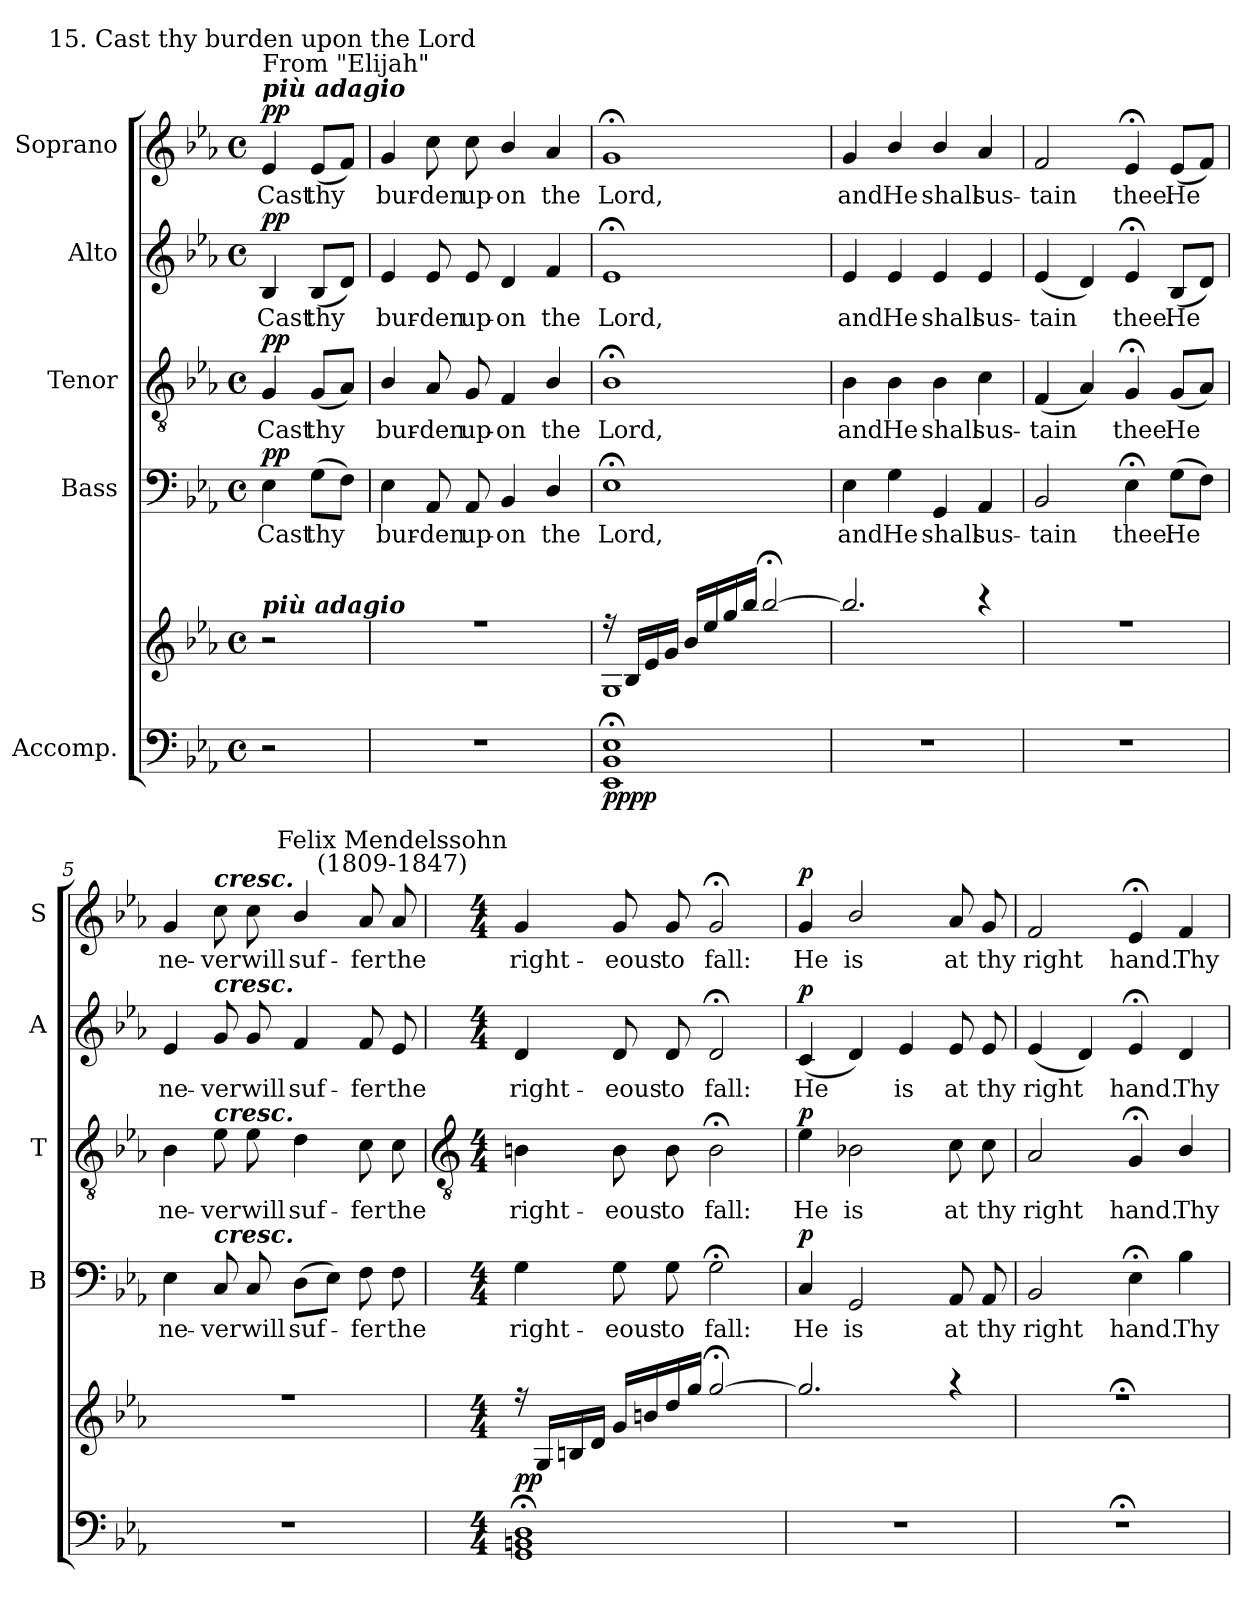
**kern	**kern	**dynam	**kern	**text	**dynam	**kern	**text	**dynam	**kern	**text	**dynam	**kern	**text	**dynam
*part5	*part5	*part5	*part4	*part4	*part4	*part3	*part3	*part3	*part2	*part2	*part2	*part1	*part1	*part1
*staff6	*staff5	*staff5/6	*staff4	*staff4	*staff4	*staff3	*staff3	*staff3	*staff2	*staff2	*staff2	*staff1	*staff1	*staff1
*I"Accomp.	*	*	*I"Bass	*	*	*I"Tenor	*	*	*I"Alto	*	*	*I"Soprano	*	*
*	*	*	*I'B	*	*	*I'T	*	*	*I'A	*	*	*I'S	*	*
*clefF4	*clefG2	*	*clefF4	*	*	*clefGv2	*	*	*clefG2	*	*	*clefG2	*	*
*k[b-e-a-]	*k[b-e-a-]	*	*k[b-e-a-]	*	*	*k[b-e-a-]	*	*	*k[b-e-a-]	*	*	*k[b-e-a-]	*	*
*E-:	*E-:	*	*E-:	*	*	*E-:	*	*	*E-:	*	*	*E-:	*	*
*M4/4	*M4/4	*	*M4/4	*	*	*M4/4	*	*	*M4/4	*	*	*M4/4	*	*
*met(c)	*met(c)	*	*met(c)	*	*	*met(c)	*	*	*met(c)	*	*	*met(c)	*	*
*MM52	*MM52	*	*MM52	*	*	*MM52	*	*	*MM52	*	*	*MM52	*	*
=	=	=	=	=	=	=	=	=	=	=	=	=	=	=
*	*^	*	*	*	*	*	*	*	*	*	*	*	*	*
!	!	!	!	!	!	!	!	!	!	!	!	!	!LO:TX:a:Bi:t=più adagio	!	!
!	!	!	!	!	!	!	!	!	!	!	!	!	!LO:TX:a:t=From "Elijah"	!	!
!	!	!	!	!	!	!	!	!	!	!	!	!	!LO:TX:a:cj:t=15. Cast thy burden upon the Lord	!	!
!	!LO:TX:a:Bi:t=più adagio	!	!	!	!	!	!	!	!	!	!	!	!	!	!
!	!	!	!	!	!LO:LY:b	!LO:DY:b	!	!LO:LY:b	!LO:DY:b	!	!LO:LY:b	!LO:DY:b	!	!LO:LY:b	!LO:DY:b
2r	2r	2ryy	.	4E-	Cast	pp	4G	Cast	pp	4B-	Cast	pp	4e-	Cast	pp
!	!	!	!	!	!LO:LY:b	!	!	!LO:LY:b	!	!	!LO:LY:b	!	!	!LO:LY:b	!
.	.	.	.	(>8GL	thy	.	(<8GL	thy	.	(<8B-L	thy	.	(<8e-L	thy	.
.	.	.	.	8FJ)	.	.	8A-J)	.	.	8dJ)	.	.	8fJ)	.	.
=1	=1	=1	=1	=1	=1	=1	=1	=1	=1	=1	=1	=1	=1	=1	=1
!	!	!	!	!	!LO:LY:b	!	!	!LO:LY:b	!	!	!LO:LY:b	!	!	!LO:LY:b	!
1r	1r	1ryy	.	4E-	bur-	.	4B-/	bur-	.	4e-	bur-	.	4g	bur-	.
!	!	!	!	!	!LO:LY:b	!	!	!LO:LY:b	!	!	!LO:LY:b	!	!	!LO:LY:b	!
.	.	.	.	8AA-	-den	.	8A-	-den	.	8e-	-den	.	8cc	-den	.
!	!	!	!	!	!LO:LY:b	!	!	!LO:LY:b	!	!	!LO:LY:b	!	!	!LO:LY:b	!
.	.	.	.	8AA-	up-	.	8G	up-	.	8e-	up-	.	8cc	up-	.
!	!	!	!	!	!LO:LY:b	!	!	!LO:LY:b	!	!	!LO:LY:b	!	!	!LO:LY:b	!
.	.	.	.	4BB-	-on	.	4F	-on	.	4d	-on	.	4b-/	-on	.
!	!	!	!	!	!LO:LY:b	!	!	!LO:LY:b	!	!	!LO:LY:b	!	!	!LO:LY:b	!
.	.	.	.	4D/	the	.	4B-/	the	.	4f	the	.	4a-	the	.
=2	=2	=2	=2	=2	=2	=2	=2	=2	=2	=2	=2	=2	=2	=2	=2
!	!	!	!LO:DY:b=2	!	!LO:LY:b	!	!	!LO:LY:b	!	!	!LO:LY:b	!	!	!LO:LY:b	!
!	!	!	!LO:DY:n=1:b	!	!	!	!	!	!	!	!	!	!	!	!
1EE-; 1BB-; 1E-;	16r	1G\	pp pp	1E-;<	Lord,	.	1B-;<	Lord,	.	1e-;<	Lord,	.	1g;<	Lord,	.
.	16B-LL	.	.	.	.	.	.	.	.	.	.	.	.	.	.
.	16e-	.	.	.	.	.	.	.	.	.	.	.	.	.	.
.	16gJJ	.	.	.	.	.	.	.	.	.	.	.	.	.	.
.	16b-LL	.	.	.	.	.	.	.	.	.	.	.	.	.	.
.	16ee-	.	.	.	.	.	.	.	.	.	.	.	.	.	.
.	16gg	.	.	.	.	.	.	.	.	.	.	.	.	.	.
.	16bb-JJ	.	.	.	.	.	.	.	.	.	.	.	.	.	.
.	[2bb-;<	.	.	.	.	.	.	.	.	.	.	.	.	.	.
=3	=3	=3	=3	=3	=3	=3	=3	=3	=3	=3	=3	=3	=3	=3	=3
!	!	!	!	!	!LO:LY:b	!	!	!LO:LY:b	!	!	!LO:LY:b	!	!	!LO:LY:b	!
1r	2.bb-]	1ryy	.	4E-	and	.	4B-	and	.	4e-	and	.	4g	and	.
!	!	!	!	!	!LO:LY:b	!	!	!LO:LY:b	!	!	!LO:LY:b	!	!	!LO:LY:b	!
.	.	.	.	4G	He	.	4B-	He	.	4e-	He	.	4b-/	He	.
!	!	!	!	!	!LO:LY:b	!	!	!LO:LY:b	!	!	!LO:LY:b	!	!	!LO:LY:b	!
.	.	.	.	4GG	shall	.	4B-	shall	.	4e-	shall	.	4b-/	shall	.
!	!	!	!	!	!LO:LY:b	!	!	!LO:LY:b	!	!	!LO:LY:b	!	!	!LO:LY:b	!
.	4r	.	.	4AA-	sus-	.	4c	sus-	.	4e-	sus-	.	4a-	sus-	.
=4	=4	=4	=4	=4	=4	=4	=4	=4	=4	=4	=4	=4	=4	=4	=4
!	!	!	!	!	!LO:LY:b	!	!	!LO:LY:b	!	!	!LO:LY:b	!	!	!LO:LY:b	!
1r	1r	1ryy	.	2BB-	-tain	.	(<4F	-tain	.	(<4e-	-tain	.	2f	-tain	.
.	.	.	.	.	.	.	4A-)	.	.	4d)	.	.	.	.	.
!	!	!	!	!	!LO:LY:b	!	!	!LO:LY:b	!	!	!LO:LY:b	!	!	!LO:LY:b	!
.	.	.	.	4E-;<	thee.	.	4G;<	thee.	.	4e-;<	thee.	.	4e-;<	thee.	.
!	!	!	!	!	!LO:LY:b	!	!	!LO:LY:b	!	!	!LO:LY:b	!	!	!LO:LY:b	!
.	.	.	.	(>8GL	He	.	(<8GL	He	.	(<8B-L	He	.	(<8e-L	He	.
.	.	.	.	8FJ)	.	.	8A-J)	.	.	8dJ)	.	.	8fJ)	.	.
=5	=5	=5	=5	=5	=5	=5	=5	=5	=5	=5	=5	=5	=5	=5	=5
!	!	!	!	!	!LO:LY:b	!	!	!LO:LY:b	!	!	!LO:LY:b	!	!	!LO:LY:b	!
1r	1r	1ryy	.	4E-	ne-	.	4B-	ne-	.	4e-	ne-	.	4g	ne-	.
!	!	!	!	!	!	!	!	!	!	!	!	!	!LO:TX:a:Bi:t=cresc.	!	!
!	!	!	!	!	!	!	!	!	!	!LO:TX:a:Bi:t=cresc.	!	!	!	!	!
!	!	!	!	!	!	!	!LO:TX:a:Bi:t=cresc.	!	!	!	!	!	!	!	!
!	!	!	!	!LO:TX:a:Bi:t=cresc.	!	!	!	!	!	!	!	!	!	!	!
!	!	!	!	!	!LO:LY:b	!	!	!LO:LY:b	!	!	!LO:LY:b	!	!	!LO:LY:b	!
.	.	.	.	8C	-ver	.	8e-	-ver	.	8g	-ver	.	8cc	-ver	.
!	!	!	!	!	!LO:LY:b	!	!	!LO:LY:b	!	!	!LO:LY:b	!	!	!LO:LY:b	!
.	.	.	.	8C	will	.	8e-	will	.	8g	will	.	8cc	will	.
!	!	!	!	!	!LO:LY:b	!	!	!LO:LY:b	!	!	!LO:LY:b	!	!	!LO:LY:b	!
.	.	.	.	(>8DL	suf-	.	4d	suf-	.	4f	suf-	.	4b-/	suf-	.
.	.	.	.	8E-J)	.	.	.	.	.	.	.	.	.	.	.
!	!	!	!	!	!LO:LY:b	!	!	!LO:LY:b	!	!	!LO:LY:b	!	!	!LO:LY:b	!
.	.	.	.	8F	fer	.	8c	-fer	.	8f	-fer	.	8a-	-fer	.
!	!	!	!	!	!	!	!	!	!	!	!	!	!LO:TX:a:cj:t=Felix Mendelssohn\n(1809-1847)	!	!
!	!	!	!	!	!LO:LY:b	!	!	!LO:LY:b	!	!	!LO:LY:b	!	!	!LO:LY:b	!
.	.	.	.	8F	the	.	8c	the	.	8e-	the	.	8a-	the	.
!!LO:LB:g=z
=6	=6	=6	=6	=6	=6	=6	=6	=6	=6	=6	=6	=6	=6	=6	=6
*	*	*	*	*	*	*	*clefGv2	*	*	*	*	*	*	*	*
*M4/4	*M4/4	*	*	*M4/4	*	*	*M4/4	*	*	*M4/4	*	*	*M4/4	*	*
!	!	!	!LO:DY:b	!	!LO:LY:b	!	!	!LO:LY:b	!	!	!LO:LY:b	!	!	!LO:LY:b	!
1GG; 1BBn; 1D;	16r	1ryy	pp	4G	right-	.	4Bn	right-	.	4d	right-	.	4g	right-	.
.	16GLL	.	.	.	.	.	.	.	.	.	.	.	.	.	.
.	16Bn	.	.	.	.	.	.	.	.	.	.	.	.	.	.
.	16dJJ	.	.	.	.	.	.	.	.	.	.	.	.	.	.
!	!	!	!	!	!LO:LY:b	!	!	!LO:LY:b	!	!	!LO:LY:b	!	!	!LO:LY:b	!
.	16gLL	.	.	8G	-eous	.	8B	-eous	.	8d	-eous	.	8g	-eous	.
.	16bn	.	.	.	.	.	.	.	.	.	.	.	.	.	.
!	!	!	!	!	!LO:LY:b	!	!	!LO:LY:b	!	!	!LO:LY:b	!	!	!LO:LY:b	!
.	16dd	.	.	8G	to	.	8B	to	.	8d	to	.	8g	to	.
.	16ggJJ	.	.	.	.	.	.	.	.	.	.	.	.	.	.
!	!	!	!	!	!LO:LY:b	!	!	!LO:LY:b	!	!	!LO:LY:b	!	!	!LO:LY:b	!
.	[2gg;<	.	.	2G;<	fall:	.	2B;<	fall:	.	2d;<	fall:	.	2g;<	fall:	.
=7	=7	=7	=7	=7	=7	=7	=7	=7	=7	=7	=7	=7	=7	=7	=7
!	!	!	!	!	!LO:LY:b	!LO:DY:b	!	!LO:LY:b	!LO:DY:b	!	!LO:LY:b	!LO:DY:b	!	!LO:LY:b	!LO:DY:b
1r	2.gg]	1ryy	.	4C	He	p	4e-	He	p	(<4c	He	p	4g	He	p
!	!	!	!	!	!LO:LY:b	!	!	!LO:LY:b	!	!	!	!	!	!LO:LY:b	!
.	.	.	.	2GG	is	.	2B-X	is	.	4d)	.	.	2b-/	is	.
!	!	!	!	!	!	!	!	!	!	!	!LO:LY:b	!	!	!	!
.	.	.	.	.	.	.	.	.	.	4e-	is	.	.	.	.
!	!	!	!	!	!LO:LY:b	!	!	!LO:LY:b	!	!	!LO:LY:b	!	!	!LO:LY:b	!
.	4r	.	.	8AA-	at	.	8c	at	.	8e-	at	.	8a-	at	.
!	!	!	!	!	!LO:LY:b	!	!	!LO:LY:b	!	!	!LO:LY:b	!	!	!LO:LY:b	!
.	.	.	.	8AA-	thy	.	8c	thy	.	8e-	thy	.	8g	thy	.
=8	=8	=8	=8	=8	=8	=8	=8	=8	=8	=8	=8	=8	=8	=8	=8
!	!	!	!	!	!LO:LY:b	!	!	!LO:LY:b	!	!	!LO:LY:b	!	!	!LO:LY:b	!
1r;	1r;<	1ryy	.	2BB-	right	.	2A-	right	.	(<4e-	right	.	2f	right	.
.	.	.	.	.	.	.	.	.	.	4d)	.	.	.	.	.
!	!	!	!	!	!LO:LY:b	!	!	!LO:LY:b	!	!	!LO:LY:b	!	!	!LO:LY:b	!
.	.	.	.	4E-;<	hand.	.	4G;<	hand.	.	4e-;<	hand.	.	4e-;<	hand.	.
!	!	!	!	!	!LO:LY:b	!	!	!LO:LY:b	!	!	!LO:LY:b	!	!	!LO:LY:b	!
.	.	.	.	4B-	Thy	.	4B-/	Thy	.	4d	Thy	.	4f	Thy	.
*	*v	*v	*	*	*	*	*	*	*	*	*	*	*	*	*
=	=	=	=	=	=	=	=	=	=	=	=	=	=	=
*-	*-	*-	*-	*-	*-	*-	*-	*-	*-	*-	*-	*-	*-	*-
